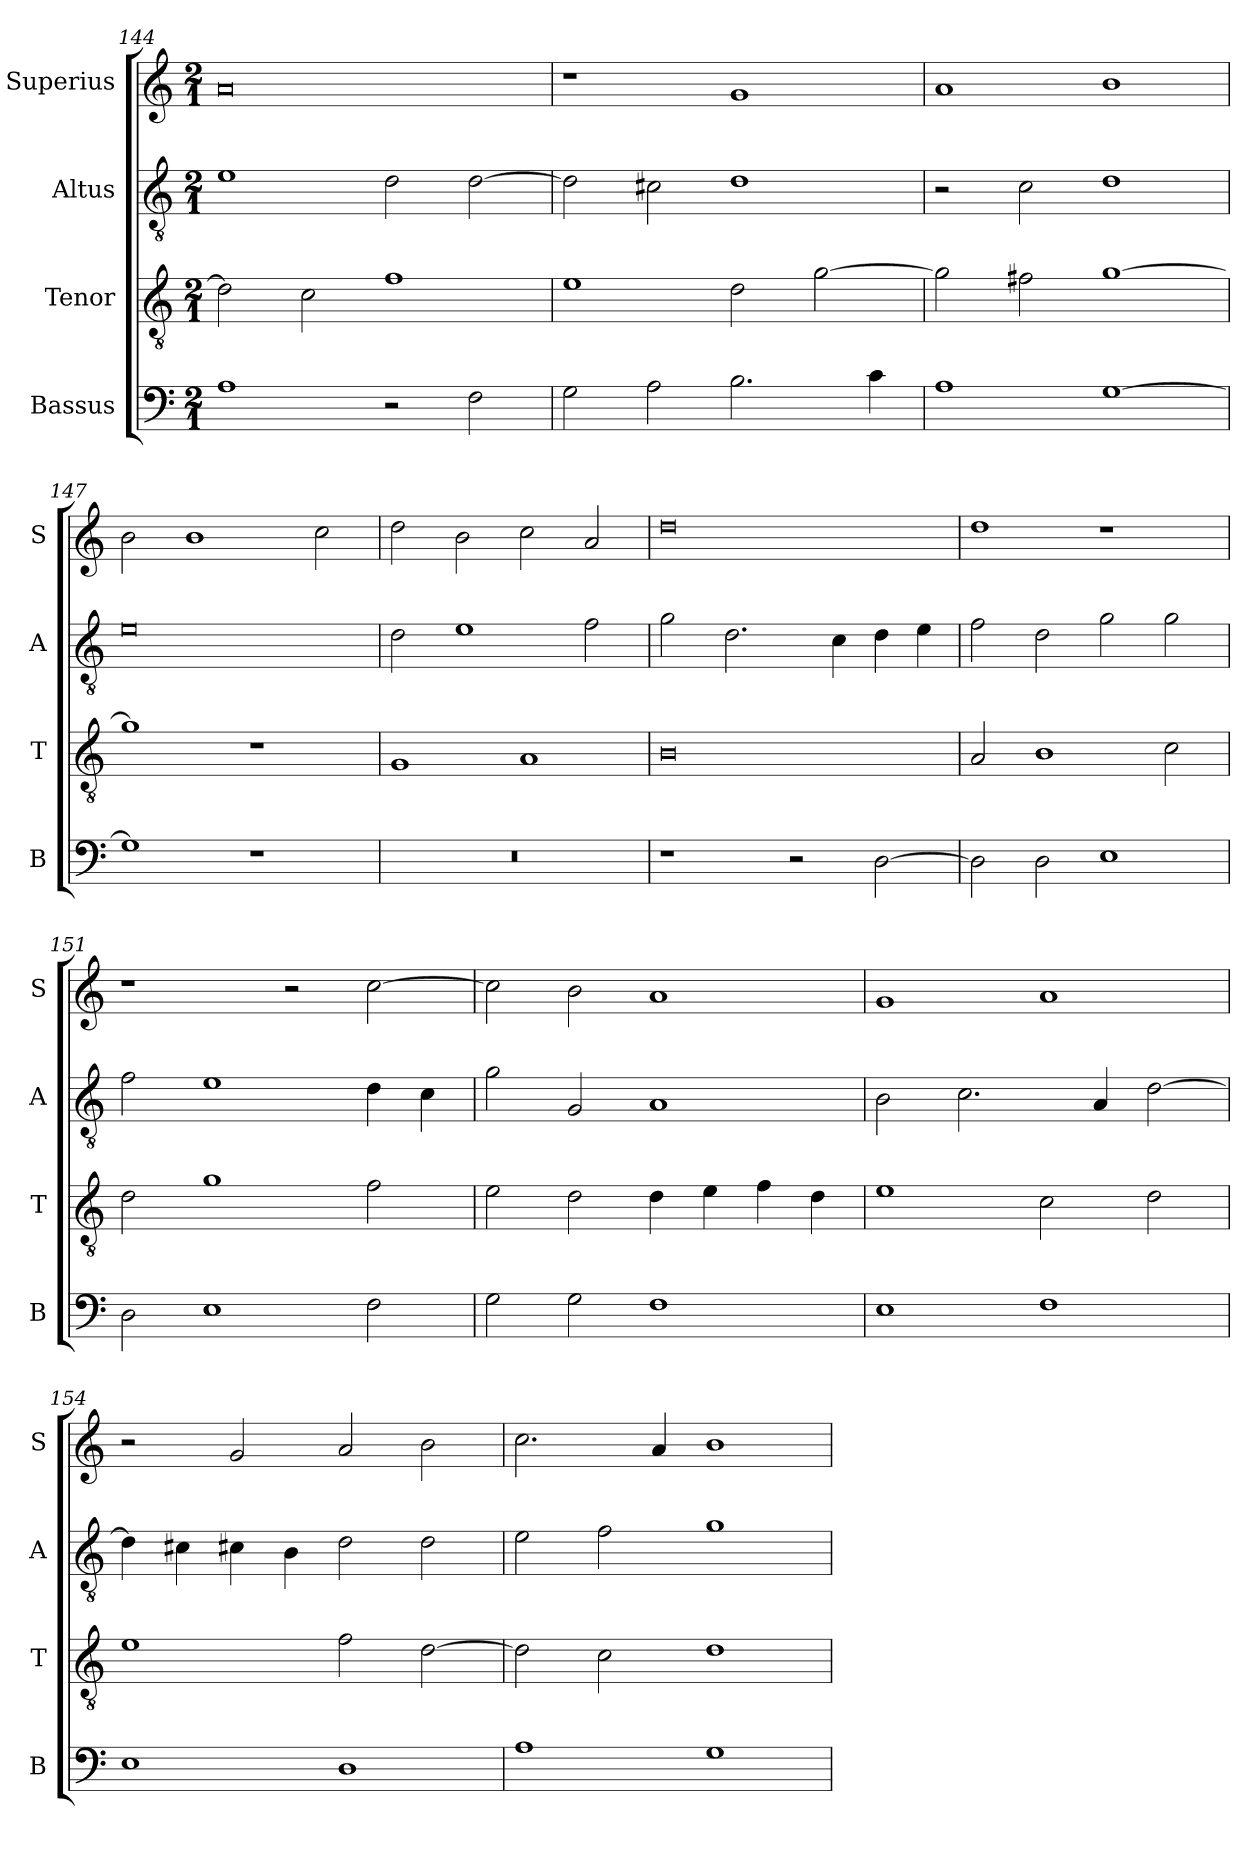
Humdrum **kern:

**kern	**kern	**kern	**kern
*part4	*part3	*part2	*part1
*staff4	*staff3	*staff2	*staff1
*I"Bassus	*I"Tenor	*I"Altus	*I"Superius
*I'B	*I'T	*I'A	*I'S
*clefF4	*clefGv2	*clefGv2	*clefG2
*k[]	*k[]	*k[]	*k[]
*C:	*C:	*C:	*C:
*M2/1	*M2/1	*M2/1	*M2/1
=144	=144	=144	=144
1A	2d]	1e	0a
.	2c	.	.
2r	1f	2d	.
2F	.	[2d	.
=145	=145	=145	=145
2G	1e	2d]	1r
2A	.	2c#X	.
2.B	2d	1d	1g
.	[2g	.	.
4c	.	.	.
=146	=146	=146	=146
1A	2g]	2r	1a
.	2f#X	2c	.
[1G	[1g	1d	1b
=147	=147	=147	=147
1G]	1g]	0e	2b
.	.	.	1b
1r	1r	.	.
.	.	.	2cc
=148	=148	=148	=148
0r	1G	2d	2dd
.	.	1e	2b
.	1A	.	2cc
.	.	2f	2a
=149	=149	=149	=149
1r	0B	2g	0dd
.	.	2.d	.
2r	.	.	.
.	.	4c	.
[2D	.	4d	.
.	.	4e	.
=150	=150	=150	=150
2D]	2A	2f	1dd
2D	1B	2d	.
1E	.	2g	1r
.	2c	2g	.
=151	=151	=151	=151
2D	2d	2f	1r
1E	1g	1e	.
.	.	.	2r
2F	2f	4d	[2cc
.	.	4c	.
=152	=152	=152	=152
2G	2e	2g	2cc]
2G	2d	2G	2b
1F	4d	1A	1a
.	4e	.	.
.	4f	.	.
.	4d	.	.
=153	=153	=153	=153
1E	1e	2B	1g
.	.	2.c	.
1F	2c	.	1a
.	.	4A	.
.	2d	[2d	.
=154	=154	=154	=154
1E	1e	4d]	2r
.	.	4c#X	.
.	.	4c#X	2g
.	.	4B	.
1D	2f	2d	2a
.	[2d	2d	2b
=155	=155	=155	=155
1A	2d]	2e	2.cc
.	2c	2f	.
.	.	.	4a
1G	1d	1g	1b
=	=	=	=
*-	*-	*-	*-
